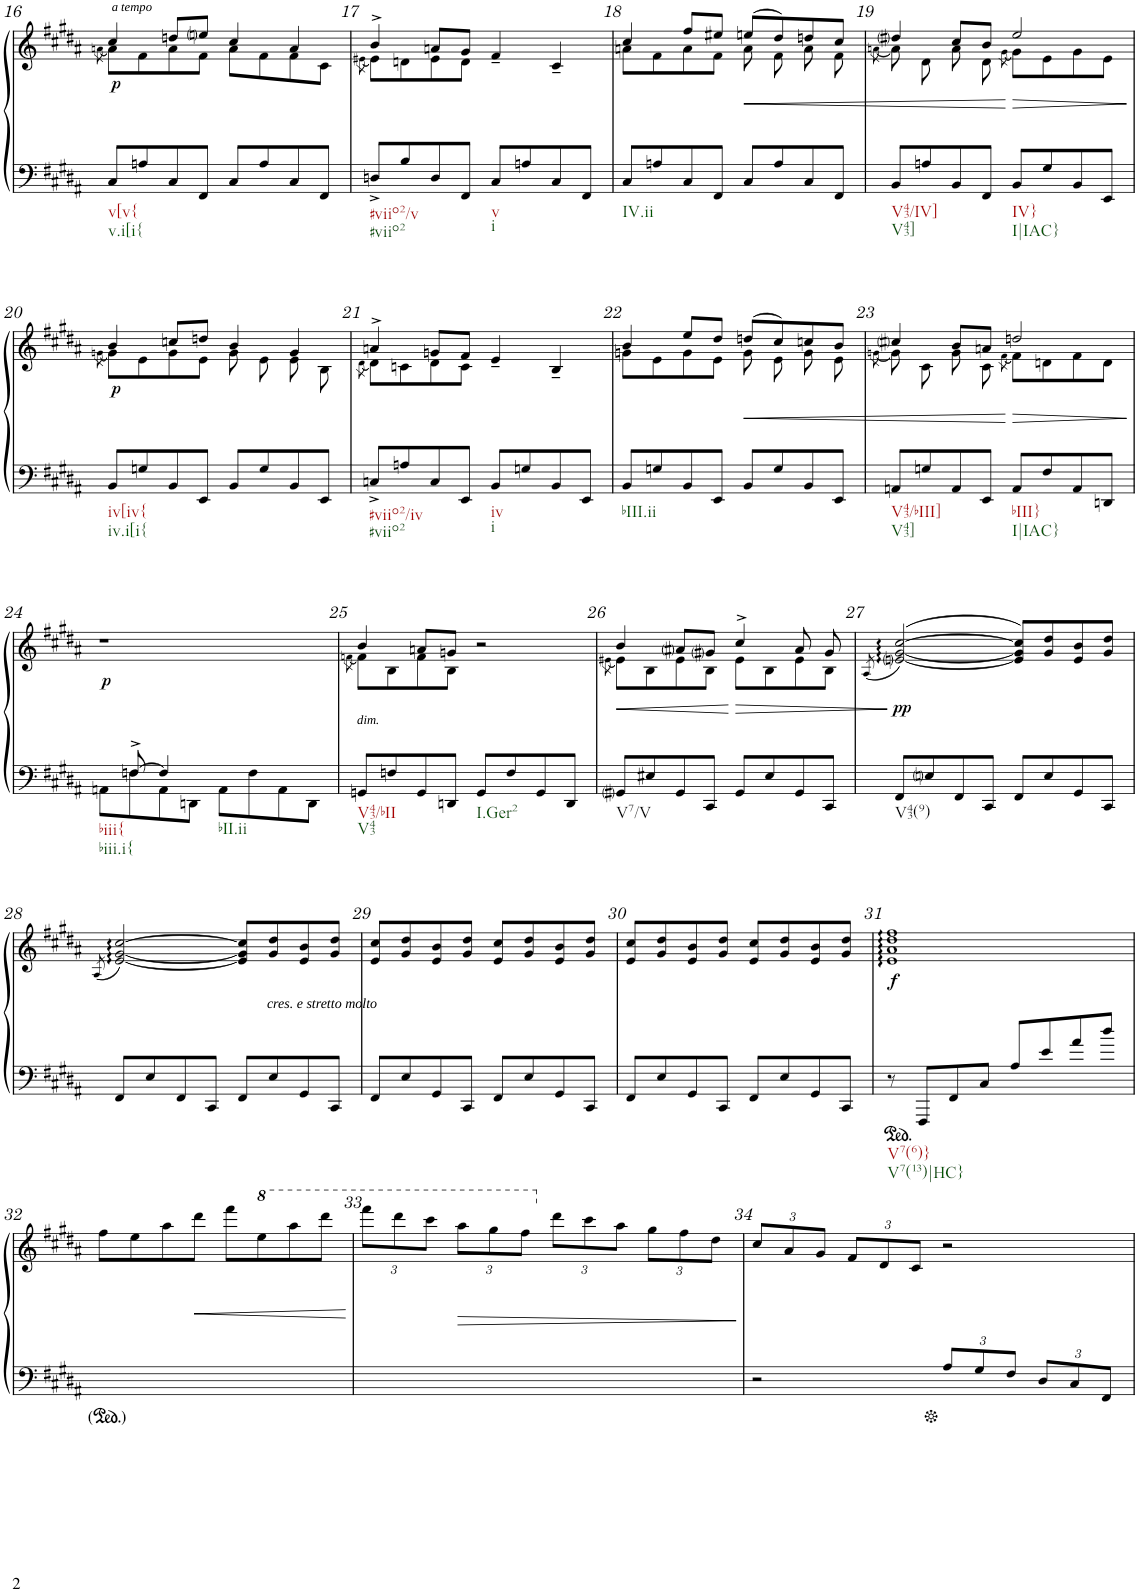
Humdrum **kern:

**kern	**kern	**dynam
*part1	*part1	*part1
*staff2	*staff1	*staff1/2
*I"Midi_1	*	*
!!LO:PB:g=z
*clefG2	*clefG2	*
*k[f#c#g#d#a#]	*k[f#c#g#d#a#]	*
*B:	*B:	*
*M2/2	*M2/2	*
*met(c|)	*met(c|)	*
=16	=16	=16
*	*^	*
.	.	[8qan\	.
!	!LO:TX:a:i:t=a tempo	!	!
!LO:TX:b:t=v[v{	!	!	!
!LO:TX:b:t=v.i[i{	!	!	!
!	!	!	!LO:DY:b
8C#/L	4cc#/	8a\L]	p
8An/	.	8f#\	.
8C#/	8ddn/L	8a\	.
8FF#/J	8eeni/J	8f#\J	.
8C#/L	4cc#/	8a\L	.
8A/	.	8f#\	.
8C#/	4a/	8f#\	.
8FF#/J	.	8c#\J	.
=17	=17	=17	=17
.	.	[8qe#X\	.
!LO:TX:b:t=#viio2/v	!	!	!
!LO:TX:b:t=#viio2	!	!	!
8Dn^/L	4b^/	8e#\L]	.
8B/	.	8dn\	.
8D/	8an/L	8e#\	.
8FF#/J	8g#/J	8d\J	.
!LO:TX:b:t=v	!	!	!
!LO:TX:b:t=i	!	!	!
8C#/L	4f#~/	2ryy	.
8An/	.	.	.
8C#/	4c#~/	.	.
8FF#/J	.	.	.
=18	=18	=18	=18
!LO:TX:b:t=IV.ii	!	!	!
8C#/L	4cc#/	8an\L	.
8An/	.	8f#\	.
8C#/	8ff#/L	8a\	.
8FF#/J	8ee#X/J	8f#\J	.
!	!	!	!LO:HP:b
8C#/L	(>8een/L	8a\	<
8A/	8dd#/)	8f#\	.
8C#/	8ddn/	8a\	.
8FF#/J	8cc#/J	8f#\	.
=19	=19	=19	=19
.	.	[8qan\	.
!LO:TX:b:t=V43/IV]	!	!	!
!LO:TX:b:t=V43]	!	!	!
8BB/L	4dd#i/	8a\]	.
8An/	.	8d#\	.
8BB/	8cc#/L	8a\	.
8FF#/J	8b/J	8d#\	.
.	.	[8qg#\	.
!LO:TX:b:t=IV}	!	!	!
!LO:TX:b:t=I|IAC}	!	!	!
!	!	!	!LO:HP:n=1:b
8BB/L	2ee/	8g#\L]	[ >
8G#/	.	8e\	.
8BB/	.	8g#\	.
8EE/J	.	8e\J	.
*	*v	*v	*
.	.	]
!!LO:LB:g=z
=20	=20	=20
*	*^	*
.	.	[8qgn\	.
!LO:TX:b:t=iv[iv{	!	!	!
!LO:TX:b:t=iv.i[i{	!	!	!
!	!	!	!LO:DY:b
8BB/L	4b/	8g\L]	p
8Gn/	.	8e\	.
8BB/	8ccn/L	8g\	.
8EE/J	8ddn/J	8e\J	.
8BB/L	4b/	8g\	.
8G/	.	8e\	.
8BB/	4g/	8e\	.
8EE/J	.	8B\	.
=21	=21	=21	=21
.	.	[8qd#\	.
!LO:TX:b:t=#viio2/iv	!	!	!
!LO:TX:b:t=#viio2	!	!	!
8Cn^/L	4an^/	8d#\L]	.
8An/	.	8cn\	.
8C/	8gn/L	8d#\	.
8EE/J	8f#/J	8c\J	.
!LO:TX:b:t=iv	!	!	!
!LO:TX:b:t=i	!	!	!
8BB/L	4e~/	2ryy	.
8Gn/	.	.	.
8BB/	4B~/	.	.
8EE/J	.	.	.
=22	=22	=22	=22
!LO:TX:b:t=bIII.ii	!	!	!
8BB/L	4b/	8gn\L	.
8Gn/	.	8e\	.
8BB/	8ee/L	8g\	.
8EE/J	8dd#/J	8e\J	.
!	!	!	!LO:HP:b
8BB/L	(>8ddn/L	8g\	<
8G/	8cc#/)	8e\	.
8BB/	8ccn/	8g\	.
8EE/J	8b/J	8e\	.
=23	=23	=23	=23
.	.	[8qgn\	.
!LO:TX:b:t=V43/bIII]	!	!	!
!LO:TX:b:t=V43]	!	!	!
8AAn/L	4cc#i/	8g\]	.
8Gn/	.	8c#\	.
8AA/	8b/L	8g\	.
8EE/J	8an/J	8c#\	.
.	.	[8qf#\	.
!LO:TX:b:t=bIII}	!	!	!
!LO:TX:b:t=I|IAC}	!	!	!
!	!	!	!LO:HP:n=1:b
8AA/L	2ddn/	8f#\L]	[ >
8F#/	.	8dn\	.
8AA/	.	8f#\	.
8DDn/J	.	8d\J	.
*	*v	*v	*
.	.	]
!!LO:LB:g=z
=24	=24	=24
*^	*	*
!LO:TX:b:t=biii{	!	!	!
!LO:TX:b:t=biii.i{	!	!	!
!	!	!	!LO:DY:a=2
8ryy	8AAn\L	1r	p
[8Fn^/	8F\	.	.
4F/]	8AA\	.	.
.	8DDn\J	.	.
!LO:TX:b:t=bII.ii	!	!	!
8AA\L	2ryy	.	.
8F\	.	.	.
8AA\	.	.	.
8DD\J	.	.	.
*v	*v	*	*
=25	=25	=25
*	*^	*
.	.	[8qfn\	.
!	!LO:TX:b:i:t=dim.	!	!
!LO:TX:b:t=V43/bII	!	!	!
!LO:TX:b:t=V43	!	!	!
8GGn/L	4b/	8f\L]	.
8Fn/	.	8B\	.
8GG/	8an/L	8f\	.
8DDn/J	8gn/J	8B\J	.
!LO:TX:b:t=I.Ger2	!	!	!
8GG/L	2r	2ryy	.
8F/	.	.	.
8GG/	.	.	.
8DD/J	.	.	.
=26	=26	=26	=26
.	.	[8qe#X\	.
!LO:TX:b:t=V7/V	!	!	!
!	!	!	!LO:HP:b
8GG#i/L	4b/	8e#\L]	<
8E#X/	.	8B\	.
8GG#/	8a#i/L	8e#\	.
8CC#/J	8g#i/J	8B\J	.
!	!	!	!LO:HP:n=1:b
8GG#/L	4cc#^/	8e#\L	[ >
8E#/	.	8B\	.
8GG#/	8a#/	8e#\	.
8CC#/J	8g#/	8B\J	.
*	*v	*v	*
.	.	]
=27	=27	=27
.	(8qA#/	.
!LO:TX:b:t=V43(9)	!	!
!	!	!LO:DY:b
8FF#/L	(>[2eni/ [2g#/ [2cc#/)	pp
8Eni/	.	.
8FF#/	.	.
8CC#/J	.	.
8FF#/L	8e/] 8g#/] 8cc#/]L)	.
8E/	8g#/ 8dd#/	.
8GG#/	8e/ 8b/	.
8CC#/J	8g#/ 8dd#/J	.
!!LO:LB:g=z
=28	=28	=28
.	(8qA#/	.
8FF#/L	[2e/ [2g#/ [2cc#/)	.
8E/	.	.
8FF#/	.	.
8CC#/J	.	.
8FF#/L	8e/] 8g#/] 8cc#/]L	.
!	!LO:TX:b:i:t=cres. e stretto molto	!
8E/	8g#/ 8dd#/	.
8GG#/	8e/ 8b/	.
8CC#/J	8g#/ 8dd#/J	.
=29	=29	=29
8FF#/L	8e/ 8cc#/L	.
8E/	8g#/ 8dd#/	.
8GG#/	8e/ 8b/	.
8CC#/J	8g#/ 8dd#/J	.
8FF#/L	8e/ 8cc#/L	.
8E/	8g#/ 8dd#/	.
8GG#/	8e/ 8b/	.
8CC#/J	8g#/ 8dd#/J	.
=30	=30	=30
8FF#/L	8e/ 8cc#/L	.
8E/	8g#/ 8dd#/	.
8GG#/	8e/ 8b/	.
8CC#/J	8g#/ 8dd#/J	.
8FF#/L	8e/ 8cc#/L	.
8E/	8g#/ 8dd#/	.
8GG#/	8e/ 8b/	.
8CC#/J	8g#/ 8dd#/J	.
=31	=31	=31
!LO:TX:b:t=V7(6)}	!	!
!LO:TX:b:t=V7(13)|HC}	!	!
!	!	!LO:DY:b
8r	1e 1a# 1dd# 1ff#	f
8FFF#/L	.	.
8FF#/	.	.
8C#/J	.	.
8A#/L	.	.
8e/	.	.
8a#/	.	.
8dd#/J	.	.
!!LO:LB:g=z
=32	=32	=32
1ryy	8ff#\L	.
.	8ee\	.
.	8aa#\	.
!	!	!LO:HP:b
.	8ddd#\J	<
.	8fff#\L	.
*	*8va	*
.	8eee\	.
.	8aaa#\	.
.	8dddd#\J	.
.	.	[
=33	=33	=33
*	*Xbrackettup	*
1ryy	12ffff#\L	.
.	12dddd#\	.
.	12cccc#\J	.
!	!	!LO:HP:b
.	12aaa#\L	>
.	12ggg#\	.
.	12fff#\J	.
*	*X8va	*
.	12ddd#\L	.
.	12ccc#\	.
.	12aa#\J	.
.	12gg#\L	.
.	12ff#\	.
.	12dd#\J	.
.	.	]
=34	=34	=34
2r	12cc#/L	.
.	12a#/	.
.	12g#/J	.
.	12f#/L	.
.	12d#/	.
.	12c#/J	.
*Xbrackettup	*	*
12A#/L	2r	.
12G#/	.	.
12F#/J	.	.
12D#/L	.	.
12C#/	.	.
12FF#/J	.	.
=	=	=
*-	*-	*-
